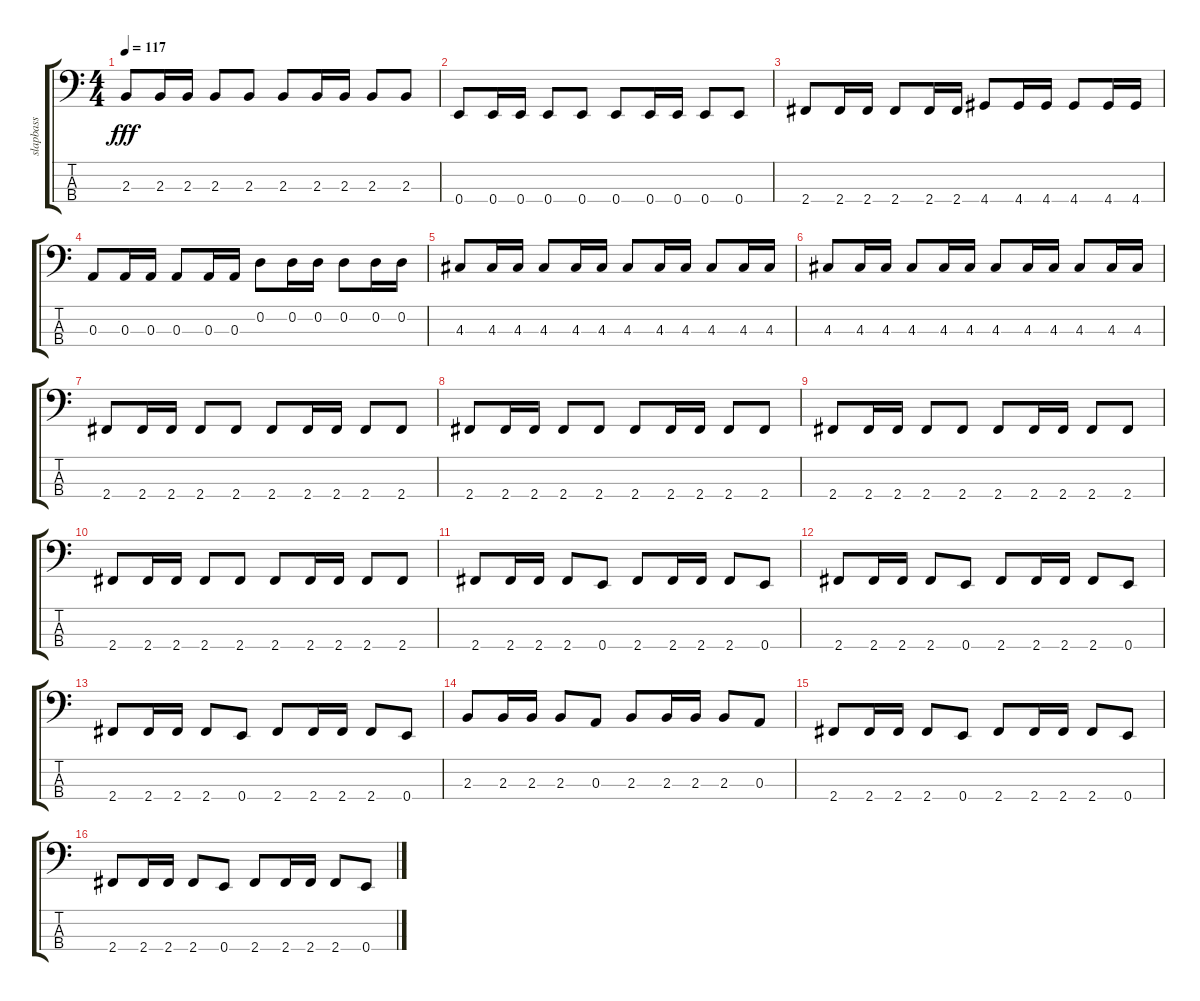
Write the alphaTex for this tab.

\track ("slapbass" "slapbass") {instrument electricbasspick}
\staff {score tabs}
\tuning (G2 D2 A1 E1) {hide}
\ts (4 4)
\tempo 117
\clef f4
\ks c
2.3.8{dy fff} 2.3.16 2.3.16 2.3.8 2.3.8 2.3.8 2.3.16 2.3.16 2.3.8 2.3.8 |
0.4.8 0.4.16 0.4.16 0.4.8 0.4.8 0.4.8 0.4.16 0.4.16 0.4.8 0.4.8 |
2.4.8 2.4.16 2.4.16 2.4.8 2.4.16 2.4.16 4.4.8 4.4.16 4.4.16 4.4.8 4.4.16 4.4.16 |
0.3.8 0.3.16 0.3.16 0.3.8 0.3.16 0.3.16 0.2.8 0.2.16 0.2.16 0.2.8 0.2.16 0.2.16 |
4.3.8 4.3.16 4.3.16 4.3.8 4.3.16 4.3.16 4.3.8 4.3.16 4.3.16 4.3.8 4.3.16 4.3.16 |
4.3.8 4.3.16 4.3.16 4.3.8 4.3.16 4.3.16 4.3.8 4.3.16 4.3.16 4.3.8 4.3.16 4.3.16 |
2.4.8 2.4.16 2.4.16 2.4.8 2.4.8 2.4.8 2.4.16 2.4.16 2.4.8 2.4.8 |
2.4.8 2.4.16 2.4.16 2.4.8 2.4.8 2.4.8 2.4.16 2.4.16 2.4.8 2.4.8 |
2.4.8 2.4.16 2.4.16 2.4.8 2.4.8 2.4.8 2.4.16 2.4.16 2.4.8 2.4.8 |
2.4.8 2.4.16 2.4.16 2.4.8 2.4.8 2.4.8 2.4.16 2.4.16 2.4.8 2.4.8 |
2.4.8 2.4.16 2.4.16 2.4.8 0.4.8 2.4.8 2.4.16 2.4.16 2.4.8 0.4.8 |
2.4.8 2.4.16 2.4.16 2.4.8 0.4.8 2.4.8 2.4.16 2.4.16 2.4.8 0.4.8 |
2.4.8 2.4.16 2.4.16 2.4.8 0.4.8 2.4.8 2.4.16 2.4.16 2.4.8 0.4.8 |
2.3.8 2.3.16 2.3.16 2.3.8 0.3.8 2.3.8 2.3.16 2.3.16 2.3.8 0.3.8 |
2.4.8 2.4.16 2.4.16 2.4.8 0.4.8 2.4.8 2.4.16 2.4.16 2.4.8 0.4.8 |
2.4.8 2.4.16 2.4.16 2.4.8 0.4.8 2.4.8 2.4.16 2.4.16 2.4.8 0.4.8
